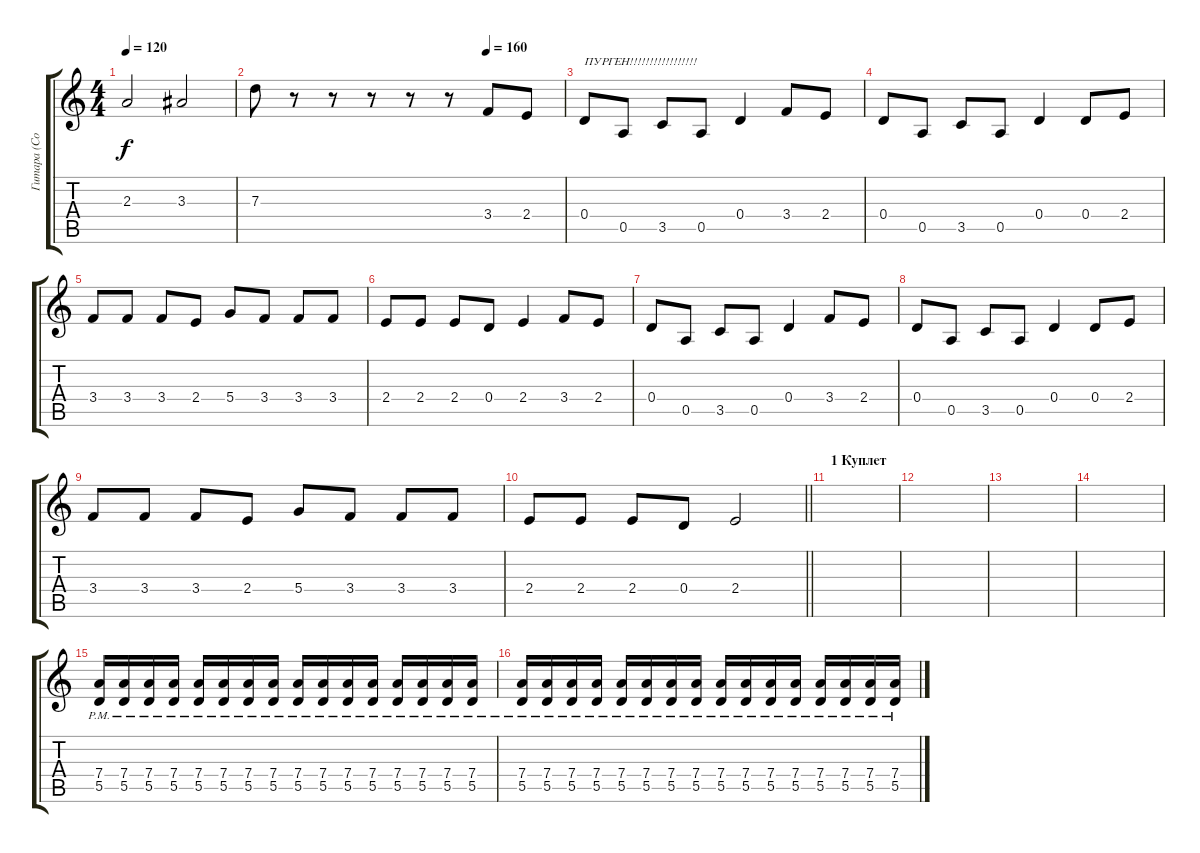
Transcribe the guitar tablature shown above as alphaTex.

\track ("Гитара (Соло)" "Гитара (Со") {instrument overdrivenguitar}
\staff {score tabs}
\tuning (E4 B3 G3 D3 A2 E2) {hide}
\ts (4 4)
\tempo 120
\clef g2
\ks c
2.3.2{dy f} 3.3.2 |
\tempo (160 0.75)
7.3.8 r.8 r.8 r.8 r.8 r.8 3.4.8 2.4.8 |
0.4.8{txt "ПУРГЕН!!!!!!!!!!!!!!!!!"} 0.5.8 3.5.8 0.5.8 0.4.4 3.4.8 2.4.8 |
0.4.8 0.5.8 3.5.8 0.5.8 0.4.4 0.4.8 2.4.8 |
3.4.8 3.4.8 3.4.8 2.4.8 5.4.8 3.4.8 3.4.8 3.4.8 |
2.4.8 2.4.8 2.4.8 0.4.8 2.4.4 3.4.8 2.4.8 |
0.4.8 0.5.8 3.5.8 0.5.8 0.4.4 3.4.8 2.4.8 |
0.4.8 0.5.8 3.5.8 0.5.8 0.4.4 0.4.8 2.4.8 |
3.4.8 3.4.8 3.4.8 2.4.8 5.4.8 3.4.8 3.4.8 3.4.8 |
\barLineRight lightlight
2.4.8 2.4.8 2.4.8 0.4.8 2.4.2 |
\section ("" "1 Куплет")
|
|
|
|
(7.4{pm} 5.5{pm}).16 (7.4{pm} 5.5{pm}).16 (7.4{pm} 5.5{pm}).16 (7.4{pm} 5.5{pm}).16 (7.4{pm} 5.5{pm}).16 (7.4{pm} 5.5{pm}).16 (7.4{pm} 5.5{pm}).16 (7.4{pm} 5.5{pm}).16 (7.4{pm} 5.5{pm}).16 (7.4{pm} 5.5{pm}).16 (7.4{pm} 5.5{pm}).16 (7.4{pm} 5.5{pm}).16 (7.4{pm} 5.5{pm}).16 (7.4{pm} 5.5{pm}).16 (7.4{pm} 5.5{pm}).16 (7.4{pm} 5.5{pm}).16 |
(7.4{pm} 5.5{pm}).16 (7.4{pm} 5.5{pm}).16 (7.4{pm} 5.5{pm}).16 (7.4{pm} 5.5{pm}).16 (7.4{pm} 5.5{pm}).16 (7.4{pm} 5.5{pm}).16 (7.4{pm} 5.5{pm}).16 (7.4{pm} 5.5{pm}).16 (7.4{pm} 5.5{pm}).16 (7.4{pm} 5.5{pm}).16 (7.4{pm} 5.5{pm}).16 (7.4{pm} 5.5{pm}).16 (7.4{pm} 5.5{pm}).16 (7.4{pm} 5.5{pm}).16 (7.4{pm} 5.5{pm}).16 (7.4{pm} 5.5{pm}).16
